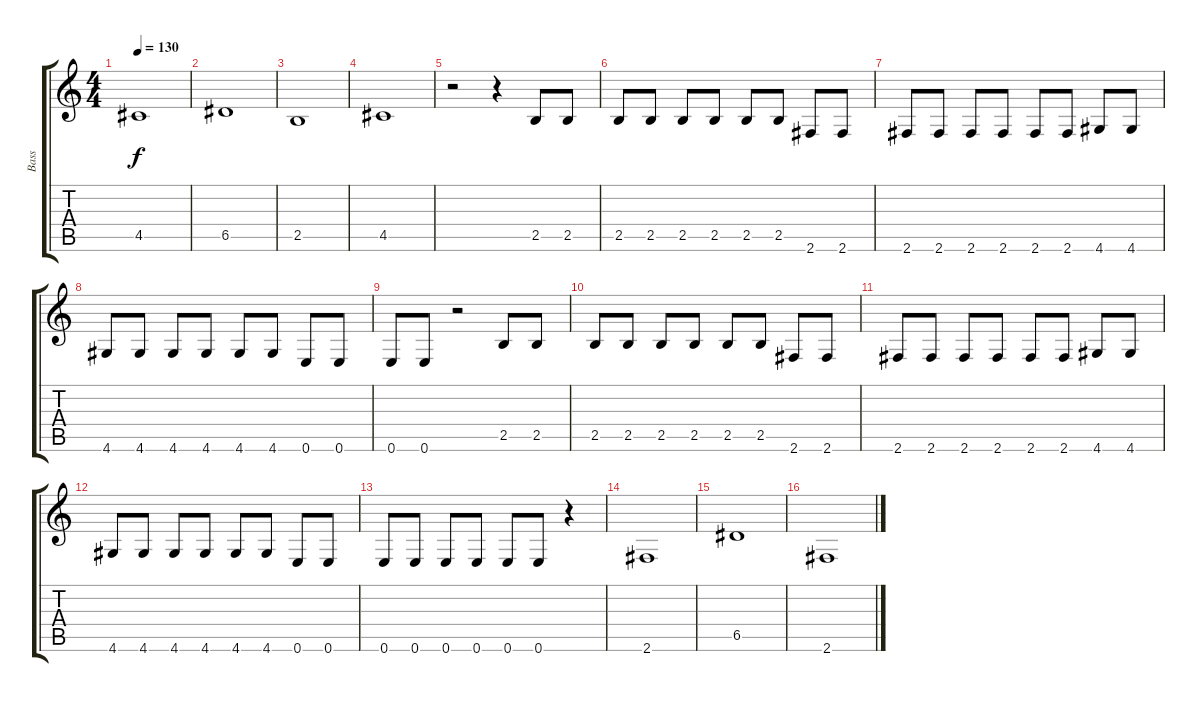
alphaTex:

\track ("Bass" "Bass") {instrument electricbasspick}
\staff {score tabs}
\tuning (E4 B3 G3 D3 A2 E2) {hide}
\ts (4 4)
\tempo 130
\clef g2
\ks c
4.5.1{dy f} |
6.5.1 |
2.5.1 |
4.5.1 |
r.2 r.4 2.5.8 2.5.8 |
2.5.8 2.5.8 2.5.8 2.5.8 2.5.8 2.5.8 2.6.8 2.6.8 |
2.6.8 2.6.8 2.6.8 2.6.8 2.6.8 2.6.8 4.6.8 4.6.8 |
4.6.8 4.6.8 4.6.8 4.6.8 4.6.8 4.6.8 0.6.8 0.6.8 |
0.6.8 0.6.8 r.2 2.5.8 2.5.8 |
2.5.8 2.5.8 2.5.8 2.5.8 2.5.8 2.5.8 2.6.8 2.6.8 |
2.6.8 2.6.8 2.6.8 2.6.8 2.6.8 2.6.8 4.6.8 4.6.8 |
4.6.8 4.6.8 4.6.8 4.6.8 4.6.8 4.6.8 0.6.8 0.6.8 |
0.6.8 0.6.8 0.6.8 0.6.8 0.6.8 0.6.8 r.4 |
2.6.1 |
6.5.1 |
2.6.1
